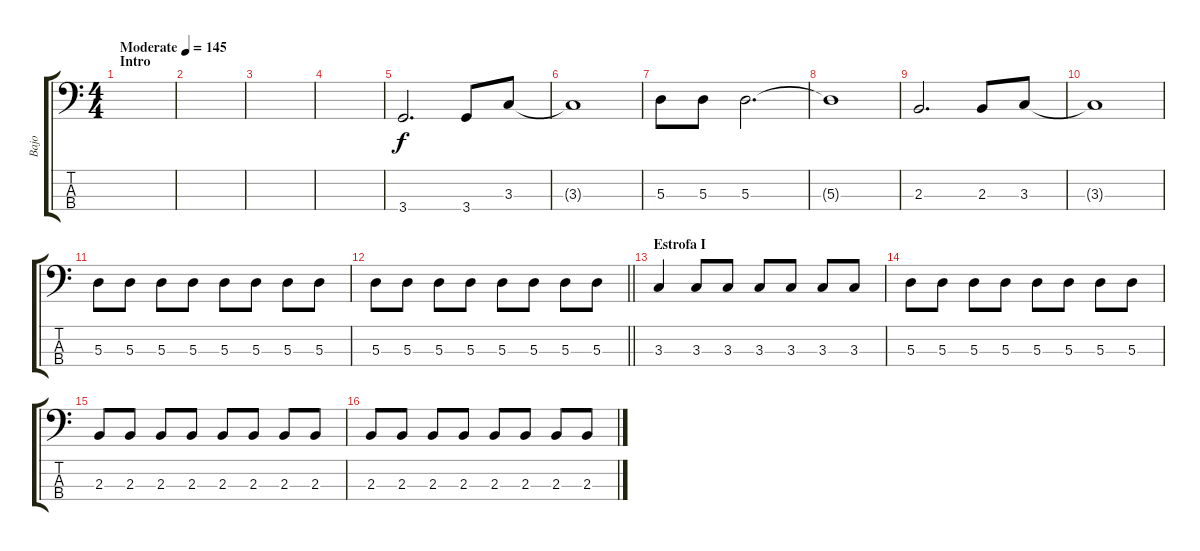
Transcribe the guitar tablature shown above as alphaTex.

\track ("Bajo" "Bajo") {instrument electricbassfinger}
\staff {score tabs}
\tuning (G2 D2 A1 E1) {hide}
\ts (4 4)
\section ("" "Intro")
\tempo (145 "Moderate")
\clef f4
\ks c
|
|
|
|
3.4.2{d} 3.4.8 3.3.8 |
3.3{t}.1 |
5.3.8 5.3.8 5.3.2{d} |
5.3{t}.1 |
2.3.2{d} 2.3.8 3.3.8 |
3.3{t}.1 |
5.3.8 5.3.8 5.3.8 5.3.8 5.3.8 5.3.8 5.3.8 5.3.8 |
\barLineRight lightlight
5.3.8 5.3.8 5.3.8 5.3.8 5.3.8 5.3.8 5.3.8 5.3.8 |
\section ("" "Estrofa I")
3.3.4 3.3.8 3.3.8 3.3.8 3.3.8 3.3.8 3.3.8 |
5.3.8 5.3.8 5.3.8 5.3.8 5.3.8 5.3.8 5.3.8 5.3.8 |
2.3.8 2.3.8 2.3.8 2.3.8 2.3.8 2.3.8 2.3.8 2.3.8 |
2.3.8 2.3.8 2.3.8 2.3.8 2.3.8 2.3.8 2.3.8 2.3.8
